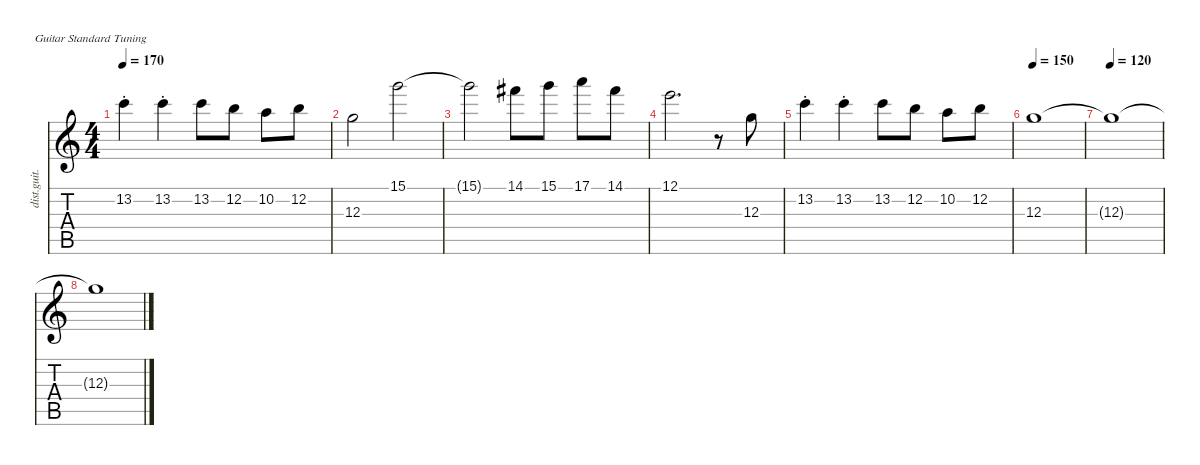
\defaultSystemsLayout 4
\hideDynamics
\bracketExtendMode nobrackets
\otherSystemsTrackNameOrientation horizontal
\track ("Guitar 1" "dist.guit.") {instrument distortionguitar}
\staff {score tabs}
\tuning (E4 B3 G3 D3 A2 E2)
\ts (4 4)
\tempo 170
\clef g2
\ks c
13.2{st}.4{dy f beam Down} 13.2{st}.4{beam Down} 13.2.8{beam Down} 12.2.8{beam Down} 10.2.8{beam Down} 12.2.8{beam Down} |
12.3.2{beam Down} 15.1.2{beam Down} |
15.1{t}.2{beam Down} 14.1{acc #}.8{beam Down} 15.1.8{beam Down} 17.1.8{beam Down} 14.1{acc #}.8{beam Down} |
12.1.2{d beam Down} r.8{beam Down} 12.3.8{beam Down} |
13.2{st}.4{beam Down} 13.2{st}.4{beam Down} 13.2.8{beam Down} 12.2.8{beam Down} 10.2.8{beam Down} 12.2.8{beam Down} |
\tempo 150
12.3.1{beam Down} |
\tempo 120
12.3{t}.1{beam Down} |
12.3{t}.1{beam Down}
